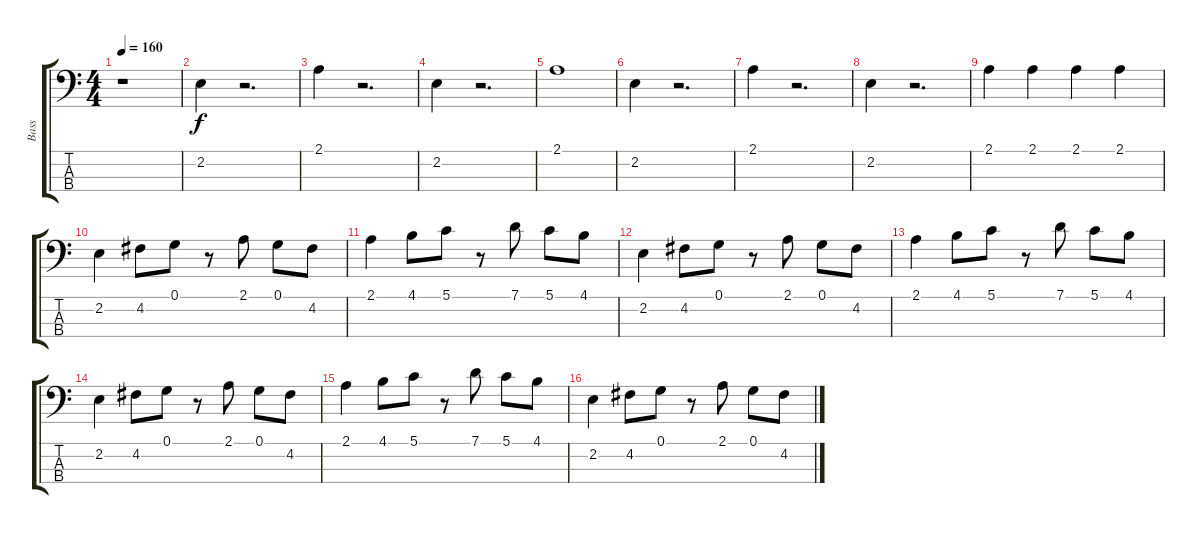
\track ("Bass" "Bass") {instrument electricbassfinger}
\staff {score tabs}
\tuning (G2 D2 A1 E1) {hide}
\ts (4 4)
\tempo 160
\clef f4
\ks c
r.1{dy f instrument electricbassfinger} |
2.2.4 r.2{d} |
2.1.4 r.2{d} |
2.2.4 r.2{d} |
2.1.1 |
2.2.4 r.2{d} |
2.1.4 r.2{d} |
2.2.4 r.2{d} |
2.1.4 2.1.4 2.1.4 2.1.4 |
2.2.4 4.2.8 0.1.8 r.8 2.1.8 0.1.8 4.2.8 |
2.1.4 4.1.8 5.1.8 r.8 7.1.8 5.1.8 4.1.8 |
2.2.4 4.2.8 0.1.8 r.8 2.1.8 0.1.8 4.2.8 |
2.1.4 4.1.8 5.1.8 r.8 7.1.8 5.1.8 4.1.8 |
2.2.4 4.2.8 0.1.8 r.8 2.1.8 0.1.8 4.2.8 |
2.1.4 4.1.8 5.1.8 r.8 7.1.8 5.1.8 4.1.8 |
2.2.4 4.2.8 0.1.8 r.8 2.1.8 0.1.8 4.2.8
